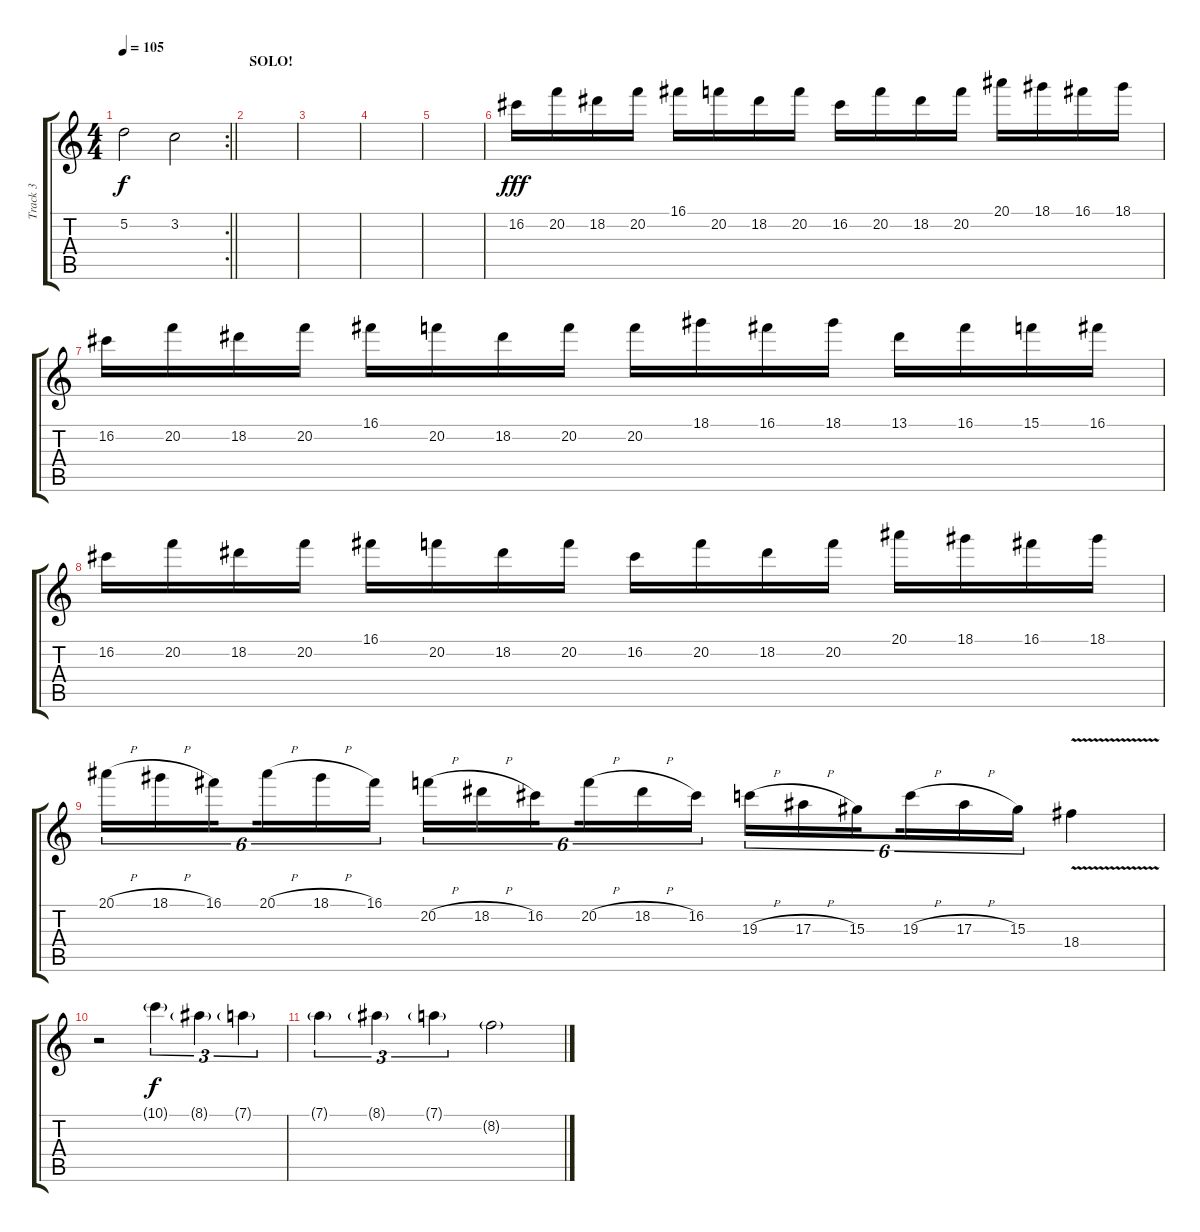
\track ("Track 3" "Track 3") {instrument acousticguitarsteel}
\staff {score tabs}
\tuning (D4 A3 F3 C3 G2 D2) {hide}
\rc 2
\ts (4 4)
\tempo 105
\clef g2
\barLineRight lightlight
\ks c
5.2.2{dy f} 3.2.2 |
\section ("" "SOLO!")
|
|
|
|
16.2.16{dy fff volume 11 balance 12 instrument distortionguitar} 20.2.16 18.2.16 20.2.16 16.1.16 20.2.16 18.2.16 20.2.16 16.2.16 20.2.16 18.2.16 20.2.16 20.1.16 18.1.16 16.1.16 18.1.16 |
16.2.16 20.2.16 18.2.16 20.2.16 16.1.16 20.2.16 18.2.16 20.2.16 20.2.16 18.1.16 16.1.16 18.1.16 13.1.16 16.1.16 15.1.16 16.1.16 |
16.2.16 20.2.16 18.2.16 20.2.16 16.1.16 20.2.16 18.2.16 20.2.16 16.2.16 20.2.16 18.2.16 20.2.16 20.1.16 18.1.16 16.1.16 18.1.16 |
20.1{h}.16{tu (6 4)} 18.1{h}.16{tu (6 4)} 16.1.16{tu (6 4) beam splitsecondary} 20.1{h}.16{tu (6 4)} 18.1{h}.16{tu (6 4)} 16.1.16{tu (6 4)} 20.2{h}.16{tu (6 4)} 18.2{h}.16{tu (6 4)} 16.2.16{tu (6 4) beam splitsecondary} 20.2{h}.16{tu (6 4)} 18.2{h}.16{tu (6 4)} 16.2.16{tu (6 4)} 19.3{h}.16{tu (6 4)} 17.3{h}.16{tu (6 4)} 15.3.16{tu (6 4) beam splitsecondary} 19.3{h}.16{tu (6 4)} 17.3{h}.16{tu (6 4)} 15.3.16{tu (6 4)} 18.4{v}.4 |
r.2{balance 8} 10.1{g}.4{tu (3 2) dy f} 8.1{g}.4{tu (3 2)} 7.1{g}.4{tu (3 2)} |
7.1{g}.4{tu (3 2)} 8.1{g}.4{tu (3 2)} 7.1{g}.4{tu (3 2)} 8.2{g}.2
